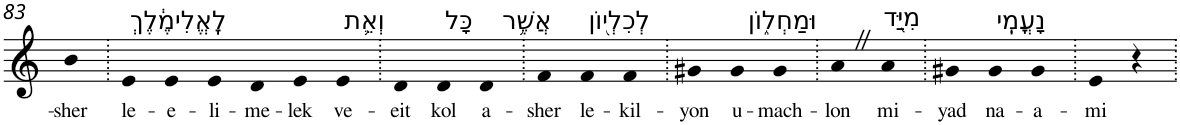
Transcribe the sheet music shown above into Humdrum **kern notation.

**kern	**text
*part1	*part1
*staff1	*staff1
*I"Piano	*
*I'Pno	*
!!LO:PB:g=z
*clefG2	*
*k[]	*
=83	=83
!	!LO:LY:b
4b	-sher
=84.	=84.
!LO:TX:a:t=לֶֽאֱלִימֶ֔לֶךְ	!
!	!LO:LY:b
4e	le-
!	!LO:LY:b
4e	-e-
!	!LO:LY:b
4e	-li-
!	!LO:LY:b
4d	-me-
!	!LO:LY:b
4e	-lek
!LO:TX:a:t=וְאֵ֛ת	!
!	!LO:LY:b
4e	ve-
=85.	=85.
!	!LO:LY:b
4d	-eit
!LO:TX:a:t=כָּל	!
!	!LO:LY:b
4d	kol
!LO:TX:a:t=אֲשֶׁ֥ר	!
!	!LO:LY:b
4d	a-
=86.	=86.
!	!LO:LY:b
4f	-sher
!LO:TX:a:t=לְכִלְי֖וֹן	!
!	!LO:LY:b
4f	le-
!	!LO:LY:b
4f	-kil-
=87.	=87.
!	!LO:LY:b
4g#X	-yon
!LO:TX:a:t=וּמַחְל֑וֹן	!
!	!LO:LY:b
4g#	u-
!	!LO:LY:b
4g#	-mach-
=88.	=88.
!	!LO:LY:b
4aZ<	-lon
!LO:TX:a:t=מִיַּ֖ד	!
!	!LO:LY:b
4a	mi-
=89.	=89.
!	!LO:LY:b
4g#X	-yad
!LO:TX:a:t=נָעֳמִֽי	!
!	!LO:LY:b
4g#	na-
!	!LO:LY:b
4g#	-a-
=90.	=90.
!	!LO:LY:b
4e	-mi
4r	.
=.	=.
*-	*-
